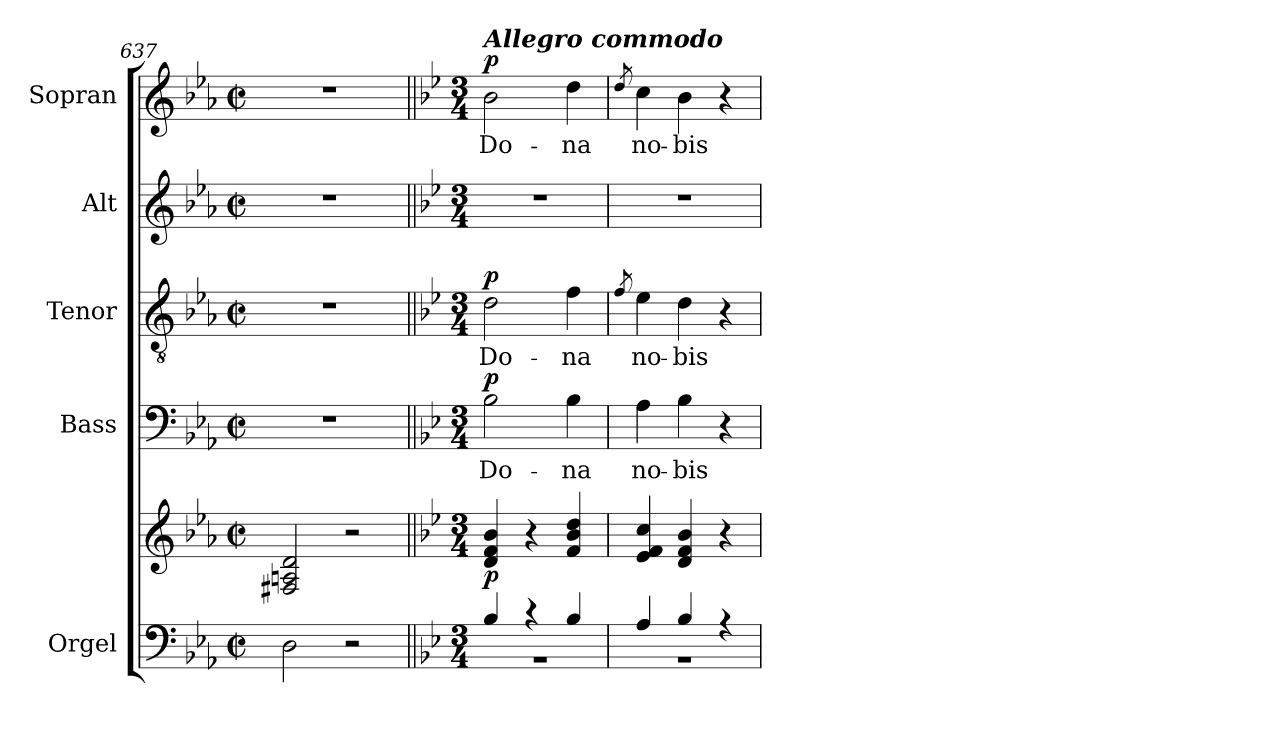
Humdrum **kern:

**kern	**kern	**dynam	**kern	**text	**dynam	**kern	**text	**dynam	**kern	**kern	**text	**dynam
*part5	*part5	*part5	*part4	*part4	*part4	*part3	*part3	*part3	*part2	*part1	*part1	*part1
*staff6	*staff5	*staff5/6	*staff4	*staff4	*staff4	*staff3	*staff3	*staff3	*staff2	*staff1	*staff1	*staff1
*I"Orgel	*	*	*I"Bass	*	*	*I"Tenor	*	*	*I"Alt	*I"Sopran	*	*
*I'Org.	*	*	*I'B.	*	*	*I'T.	*	*	*I'A.	*I'S.	*	*
*clefF4	*clefG2	*	*clefF4	*	*	*clefGv2	*	*	*clefG2	*clefG2	*	*
*k[b-e-a-]	*k[b-e-a-]	*	*k[b-e-a-]	*	*	*k[b-e-a-]	*	*	*k[b-e-a-]	*k[b-e-a-]	*	*
*E-:	*E-:	*	*E-:	*	*	*E-:	*	*	*E-:	*E-:	*	*
*M2/2	*M2/2	*	*M2/2	*	*	*M2/2	*	*	*M2/2	*M2/2	*	*
*met(c|)	*met(c|)	*	*met(c|)	*	*	*met(c|)	*	*	*met(c|)	*met(c|)	*	*
=637	=637	=637	=637	=637	=637	=637	=637	=637	=637	=637	=637	=637
2D\	2F#X/ 2An/ 2d/	.	1r	.	.	1r	.	.	1r	1r	.	.
2r	2r	.	.	.	.	.	.	.	.	.	.	.
=638||	=638||	=638||	=638||	=638||	=638||	=638||	=638||	=638||	=638||	=638||	=638||	=638||
*k[b-e-]	*k[b-e-]	*	*k[b-e-]	*	*	*k[b-e-]	*	*	*k[b-e-]	*k[b-e-]	*	*
*B-:	*B-:	*	*B-:	*	*	*B-:	*	*	*B-:	*B-:	*	*
*M3/4	*M3/4	*	*M3/4	*	*	*M3/4	*	*	*M3/4	*M3/4	*	*
*^	*	*	*	*	*	*	*	*	*	*	*	*
!	!	!	!	!	!	!	!	!	!	!	!LO:TX:a:Bi:t=Allegro commodo	!	!
!	!LO:N:vis=1	!	!LO:DY:b	!	!LO:LY:b	!LO:DY:a	!	!LO:LY:b	!LO:DY:a	!	!	!LO:LY:b	!LO:DY:a
4B-/	2.rBB	4d/ 4f/ 4b-/	p	2B-\	Do-	p	2d\	Do-	p	2.r	2b-\	Do-	p
4rB	.	4r	.	.	.	.	.	.	.	.	.	.	.
!	!	!	!	!	!LO:LY:b	!	!	!LO:LY:b	!	!	!	!LO:LY:b	!
4B-/	.	4f/ 4b-/ 4dd/	.	4B-\	-na	.	4f\	-na	.	.	4dd\	-na	.
=639	=639	=639	=639	=639	=639	=639	=639	=639	=639	=639	=639	=639	=639
.	.	.	.	.	.	.	8qf/	.	.	.	8qdd/	.	.
!	!LO:N:vis=1	!	!	!	!LO:LY:b	!	!	!LO:LY:b	!	!	!	!LO:LY:b	!
4A/	2.rBB	4e-/ 4f/ 4cc/	.	4A\	no-	.	4e-\	no-	.	2.r	4cc\	no-	.
!	!	!	!	!	!LO:LY:b	!	!	!LO:LY:b	!	!	!	!LO:LY:b	!
4B-/	.	4d/ 4f/ 4b-/	.	4B-\	-bis	.	4d\	-bis	.	.	4b-\	-bis	.
4rG	.	4r	.	4r	.	.	4r	.	.	.	4r	.	.
*v	*v	*	*	*	*	*	*	*	*	*	*	*	*
=	=	=	=	=	=	=	=	=	=	=	=	=
*-	*-	*-	*-	*-	*-	*-	*-	*-	*-	*-	*-	*-
